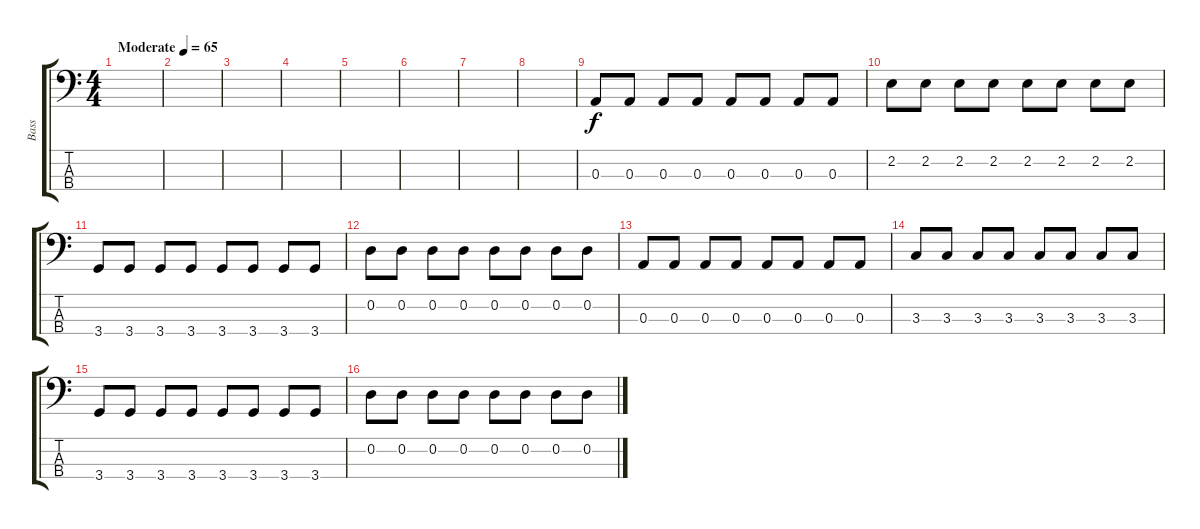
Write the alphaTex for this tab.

\track ("Bass" "Bass") {instrument electricbassfinger}
\staff {score tabs}
\tuning (G2 D2 A1 E1) {hide}
\ts (4 4)
\tempo (65 "Moderate")
\clef f4
\ks c
|
|
|
|
|
|
|
|
0.3.8 0.3.8 0.3.8 0.3.8 0.3.8 0.3.8 0.3.8 0.3.8 |
2.2.8 2.2.8 2.2.8 2.2.8 2.2.8 2.2.8 2.2.8 2.2.8 |
3.4.8 3.4.8 3.4.8 3.4.8 3.4.8 3.4.8 3.4.8 3.4.8 |
0.2.8 0.2.8 0.2.8 0.2.8 0.2.8 0.2.8 0.2.8 0.2.8 |
0.3.8 0.3.8 0.3.8 0.3.8 0.3.8 0.3.8 0.3.8 0.3.8 |
3.3.8 3.3.8 3.3.8 3.3.8 3.3.8 3.3.8 3.3.8 3.3.8 |
3.4.8 3.4.8 3.4.8 3.4.8 3.4.8 3.4.8 3.4.8 3.4.8 |
0.2.8 0.2.8 0.2.8 0.2.8 0.2.8 0.2.8 0.2.8 0.2.8
